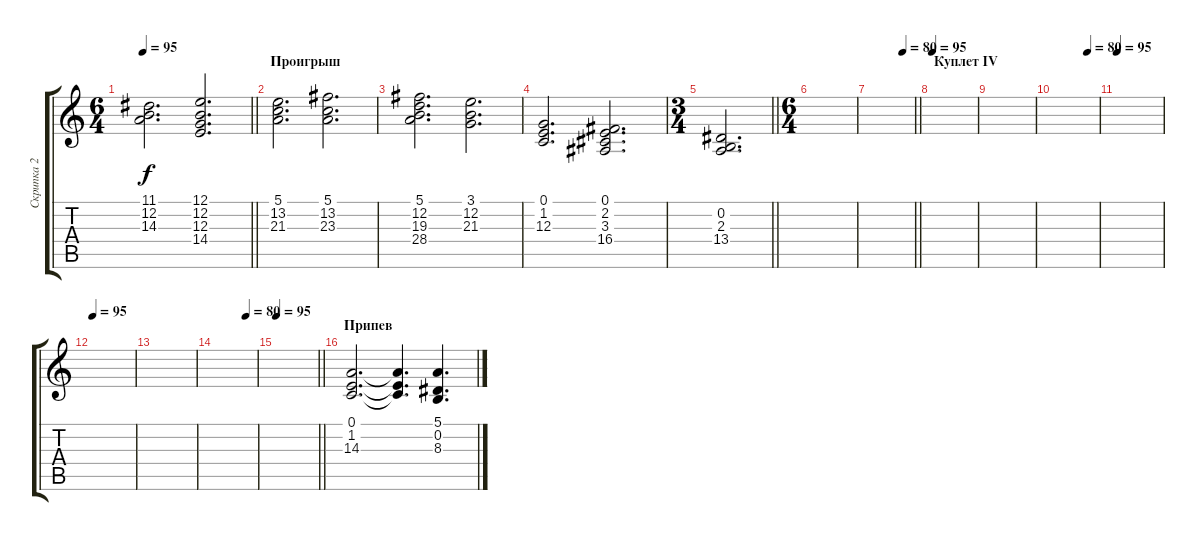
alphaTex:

\track ("Скрипка 2" "Скрипка 2") {instrument stringensemble1}
\staff {score tabs}
\tuning (E4 B3 G3 D3 A2 E2) {hide}
\ts (6 4)
\tempo 95
\clef g2
\barLineRight lightlight
\ks c
(11.1 12.2 14.3).2{d dy f} (12.1 12.2 12.3 14.4).2{d} |
\section ("" "Проигрыш")
(5.1 13.2 21.3).2{d} (5.1 13.2 23.3).2{d} |
(5.1 12.2 19.3 28.4).2{d} (3.1 12.2 21.3).2{d} |
(0.1 1.2 12.3).2{d} (0.1 2.2 3.3 16.4).2{d} |
\ts (3 4)
\barLineRight lightlight
(0.2 2.3 13.4).2{d} |
\ts (6 4)
|
\tempo (80 0.75)
\barLineRight lightlight
|
\section ("" "Куплет IV")
\tempo 95
|
|
\tempo (80 0.75)
|
\tempo 95
|
\tempo 95
|
|
\tempo (80 0.75)
|
\tempo 95
\barLineRight lightlight
|
\section ("" "Припев")
(0.1 1.2 14.3).2{d} (0.1{t} 1.2{t} 14.3{t}).4{d} (5.1 0.2 8.3).4{d}
